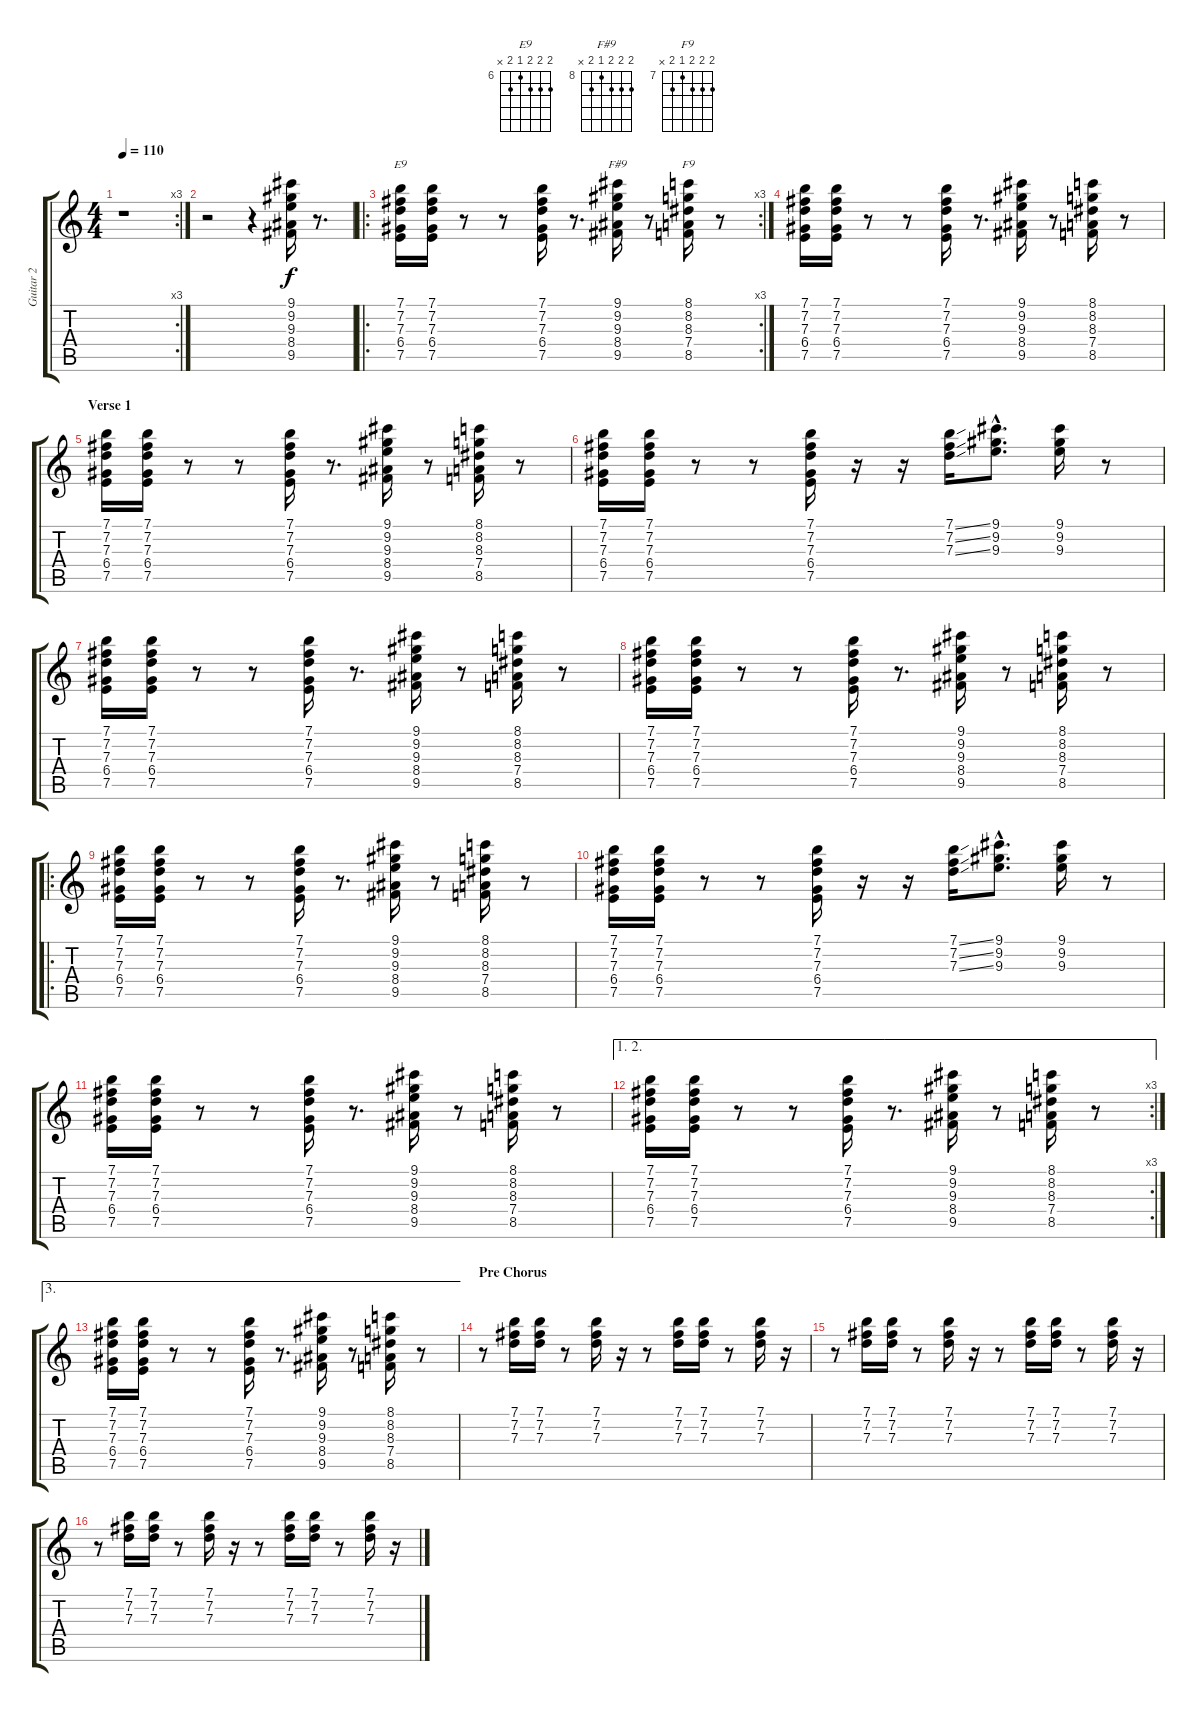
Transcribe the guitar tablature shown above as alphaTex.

\track ("Guitar 2" "Guitar 2") {instrument electricguitarjazz}
\staff {score tabs}
\tuning (E4 B3 G3 D3 A2 E2) {hide}
\chord ("E9" 7 7 7 6 7 x) {firstfret 6}
\chord ("F#9" 9 9 9 8 9 x) {firstfret 8}
\chord ("F9" 8 8 8 7 8 x) {firstfret 7}
\rc 3
\ts (4 4)
\tempo 110
\clef g2
\ks c
r.1{dy f instrument electricguitarjazz} |
r.2 r.4 (9.1 9.2 9.3 8.4 9.5).16 r.8{d} |
\ro
\rc 3
(7.1 7.2 7.3 6.4 7.5).16{ch "E9"} (7.1 7.2 7.3 6.4 7.5).16 r.8 r.8 (7.1 7.2 7.3 6.4 7.5).16 r.8{d} (9.1 9.2 9.3 8.4 9.5).16{ch "F#9"} r.8 (8.1 8.2 8.3 7.4 8.5).16{ch "F9"} r.8 |
(7.1 7.2 7.3 6.4 7.5).16 (7.1 7.2 7.3 6.4 7.5).16 r.8 r.8 (7.1 7.2 7.3 6.4 7.5).16 r.8{d} (9.1 9.2 9.3 8.4 9.5).16 r.8 (8.1 8.2 8.3 7.4 8.5).16 r.8 |
\section ("" "Verse 1")
(7.1 7.2 7.3 6.4 7.5).16 (7.1 7.2 7.3 6.4 7.5).16 r.8 r.8 (7.1 7.2 7.3 6.4 7.5).16 r.8{d} (9.1 9.2 9.3 8.4 9.5).16 r.8 (8.1 8.2 8.3 7.4 8.5).16 r.8 |
(7.1 7.2 7.3 6.4 7.5).16 (7.1 7.2 7.3 6.4 7.5).16 r.8 r.8 (7.1 7.2 7.3 6.4 7.5).16 r.16 r.16 (7.1{ss} 7.2{ss} 7.3{ss}).16 (9.1{hac} 9.2{hac} 9.3{hac}).8{d} (9.1 9.2 9.3).16 r.8 |
(7.1 7.2 7.3 6.4 7.5).16 (7.1 7.2 7.3 6.4 7.5).16 r.8 r.8 (7.1 7.2 7.3 6.4 7.5).16 r.8{d} (9.1 9.2 9.3 8.4 9.5).16 r.8 (8.1 8.2 8.3 7.4 8.5).16 r.8 |
(7.1 7.2 7.3 6.4 7.5).16 (7.1 7.2 7.3 6.4 7.5).16 r.8 r.8 (7.1 7.2 7.3 6.4 7.5).16 r.8{d} (9.1 9.2 9.3 8.4 9.5).16 r.8 (8.1 8.2 8.3 7.4 8.5).16 r.8 |
\ro
(7.1 7.2 7.3 6.4 7.5).16 (7.1 7.2 7.3 6.4 7.5).16 r.8 r.8 (7.1 7.2 7.3 6.4 7.5).16 r.8{d} (9.1 9.2 9.3 8.4 9.5).16 r.8 (8.1 8.2 8.3 7.4 8.5).16 r.8 |
(7.1 7.2 7.3 6.4 7.5).16 (7.1 7.2 7.3 6.4 7.5).16 r.8 r.8 (7.1 7.2 7.3 6.4 7.5).16 r.16 r.16 (7.1{ss} 7.2{ss} 7.3{ss}).16 (9.1{hac} 9.2{hac} 9.3{hac}).8{d} (9.1 9.2 9.3).16 r.8 |
(7.1 7.2 7.3 6.4 7.5).16 (7.1 7.2 7.3 6.4 7.5).16 r.8 r.8 (7.1 7.2 7.3 6.4 7.5).16 r.8{d} (9.1 9.2 9.3 8.4 9.5).16 r.8 (8.1 8.2 8.3 7.4 8.5).16 r.8 |
\ae (1 2)
\rc 3
(7.1 7.2 7.3 6.4 7.5).16 (7.1 7.2 7.3 6.4 7.5).16 r.8 r.8 (7.1 7.2 7.3 6.4 7.5).16 r.8{d} (9.1 9.2 9.3 8.4 9.5).16 r.8 (8.1 8.2 8.3 7.4 8.5).16 r.8 |
\ae 3
(7.1 7.2 7.3 6.4 7.5).16 (7.1 7.2 7.3 6.4 7.5).16 r.8 r.8 (7.1 7.2 7.3 6.4 7.5).16 r.8{d} (9.1 9.2 9.3 8.4 9.5).16 r.8 (8.1 8.2 8.3 7.4 8.5).16 r.8 |
\section ("" "Pre Chorus")
r.8{volume 6} (7.1 7.2 7.3).16 (7.1 7.2 7.3).16 r.8 (7.1 7.2 7.3).16 r.16 r.8 (7.1 7.2 7.3).16 (7.1 7.2 7.3).16 r.8 (7.1 7.2 7.3).16 r.16 |
r.8 (7.1 7.2 7.3).16 (7.1 7.2 7.3).16 r.8 (7.1 7.2 7.3).16 r.16 r.8 (7.1 7.2 7.3).16 (7.1 7.2 7.3).16 r.8 (7.1 7.2 7.3).16 r.16 |
r.8 (7.1 7.2 7.3).16 (7.1 7.2 7.3).16 r.8 (7.1 7.2 7.3).16 r.16 r.8 (7.1 7.2 7.3).16 (7.1 7.2 7.3).16 r.8 (7.1 7.2 7.3).16 r.16
